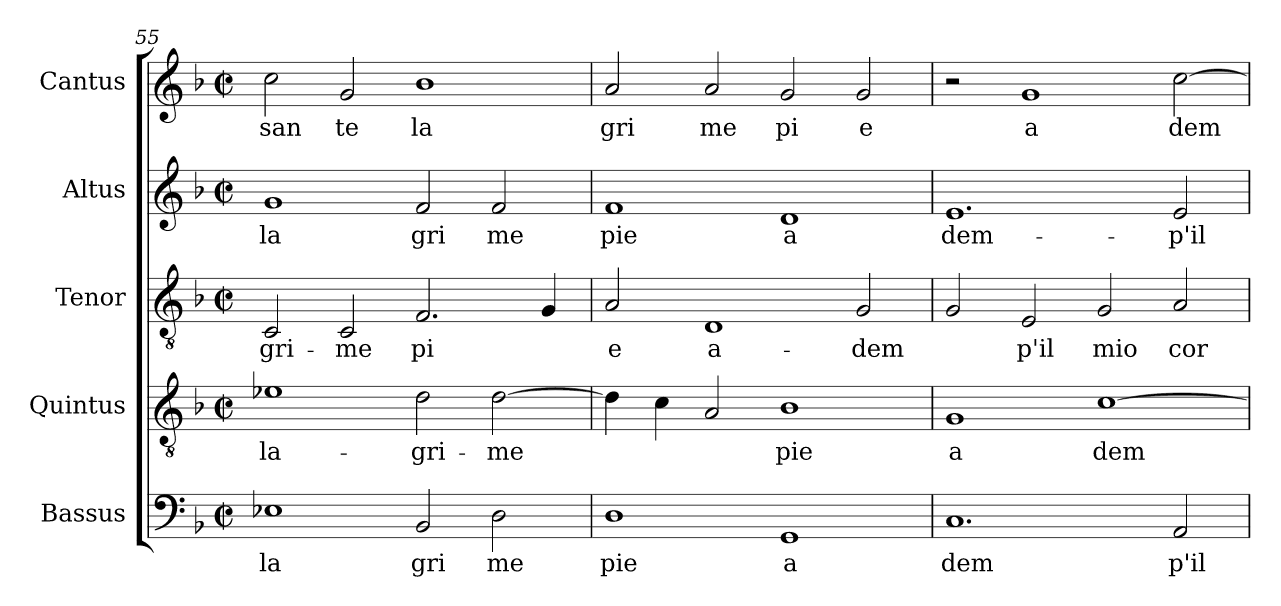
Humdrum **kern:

**kern	**text	**kern	**text	**kern	**text	**kern	**text	**kern	**text
*part5	*part5	*part4	*part4	*part3	*part3	*part2	*part2	*part1	*part1
*staff5	*staff5	*staff4	*staff4	*staff3	*staff3	*staff2	*staff2	*staff1	*staff1
*I"Bassus	*	*I"Quintus	*	*I"Tenor	*	*I"Altus	*	*I"Cantus	*
*clefF4	*	*clefGv2	*	*clefGv2	*	*clefG2	*	*clefG2	*
*k[b-]	*	*k[b-]	*	*k[b-]	*	*k[b-]	*	*k[b-]	*
*F:	*	*F:	*	*F:	*	*F:	*	*F:	*
*M2/2	*	*M2/2	*	*M2/2	*	*M2/2	*	*M2/2	*
*met(c|)	*	*met(c|)	*	*met(c|)	*	*met(c|)	*	*met(c|)	*
=55	=55	=55	=55	=55	=55	=55	=55	=55	=55
!	!LO:LY:b	!	!LO:LY:b:cj	!	!LO:LY:b:cj	!	!LO:LY:b	!	!LO:LY:b:cj
1E-X	la	1e-X	la-	2C/	-gri-	1g	la	2cc\	san
!	!	!	!	!	!LO:LY:b:cj	!	!	!	!LO:LY:b:cj
.	.	.	.	2C/	-me	.	.	2g/	te
!	!LO:LY:b	!	!LO:LY:b:cj	!	!LO:LY:b:cj	!	!LO:LY:b	!	!LO:LY:b:cj
2BB-/	gri	2d\	-gri-	2.F/	pi-	2f/	gri	1b-	la
!	!LO:LY:b	!	!LO:LY:b:cj	!	!	!	!LO:LY:b	!	!
2D\	me	[>2d\	-me	.	.	2f/	me	.	.
!	!	!	!	!	!LO:LY:b:cj	!	!	!	!
.	.	.	.	4G/	--	.	.	.	.
=56	=56	=56	=56	=56	=56	=56	=56	=56	=56
!	!LO:LY:b	!	!LO:LY:b:cj	!	!LO:LY:b:cj	!	!LO:LY:b	!	!LO:LY:b:cj
1D	pie	4d\]	.	2A/	-e	1f	pie	2a/	gri
!	!	!	!LO:LY:b:cj	!	!	!	!	!	!
.	.	4c\	.	.	.	.	.	.	.
!	!	!	!LO:LY:b:cj	!	!LO:LY:b:cj	!	!	!	!LO:LY:b:cj
.	.	2A/	.	1D	a-	.	.	2a/	me
!	!LO:LY:b	!	!LO:LY:b:cj	!	!	!	!LO:LY:b	!	!LO:LY:b:cj
1GG	a	1B-	pie	.	.	1d	a	2g/	pi
!	!	!	!	!	!LO:LY:b:cj	!	!	!	!LO:LY:b:cj
.	.	.	.	2G/	-dem-	.	.	2g/	e
!!LO:PB:g=z
=57	=57	=57	=57	=57	=57	=57	=57	=57	=57
!	!LO:LY:b	!	!LO:LY:b:cj	!	!LO:LY:b:cj	!	!LO:LY:b	!	!
1.C	dem	1G	a	2G/	--	1.e	dem-	2r	.
!	!	!	!	!	!LO:LY:b:cj	!	!	!	!LO:LY:b:cj
.	.	.	.	2E/	-p'il	.	.	1g	a
!	!	!	!LO:LY:b:cj	!	!LO:LY:b:cj	!	!	!	!
.	.	[>1c	dem	2G/	mio	.	.	.	.
!	!LO:LY:b	!	!	!	!LO:LY:b:cj	!	!LO:LY:b	!	!LO:LY:b:cj
2AA/	p'il	.	.	2A/	cor	2e/	-p'il	[>2cc\	dem
=	=	=	=	=	=	=	=	=	=
*-	*-	*-	*-	*-	*-	*-	*-	*-	*-
